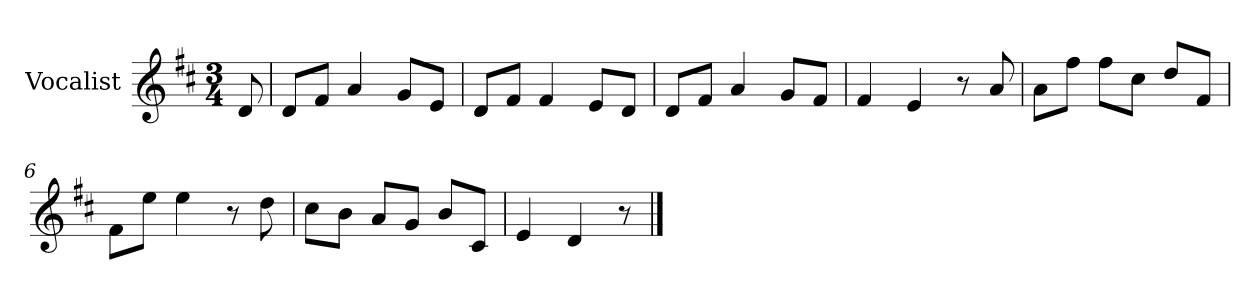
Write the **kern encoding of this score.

**kern
*part1
*staff1
*I"Vocalist
*k[f#c#]
*D:
*M3/4
=
8d
=1
8dL
8f#J
4a
8gL
8eJ
=2
8dL
8f#J
4f#
8eL
8dJ
=3
8dL
8f#J
4a
8gL
8f#J
=4
4f#
4e
8r
8a
=5
8aL
8ff#J
8ff#L
8cc#J
8ddL
8f#J
=6
8f#L
8eeJ
4ee
8r
8dd
=7
8cc#L
8bJ
8aL
8gJ
8bL
8c#J
=8
4e
4d
8r
==
*-
